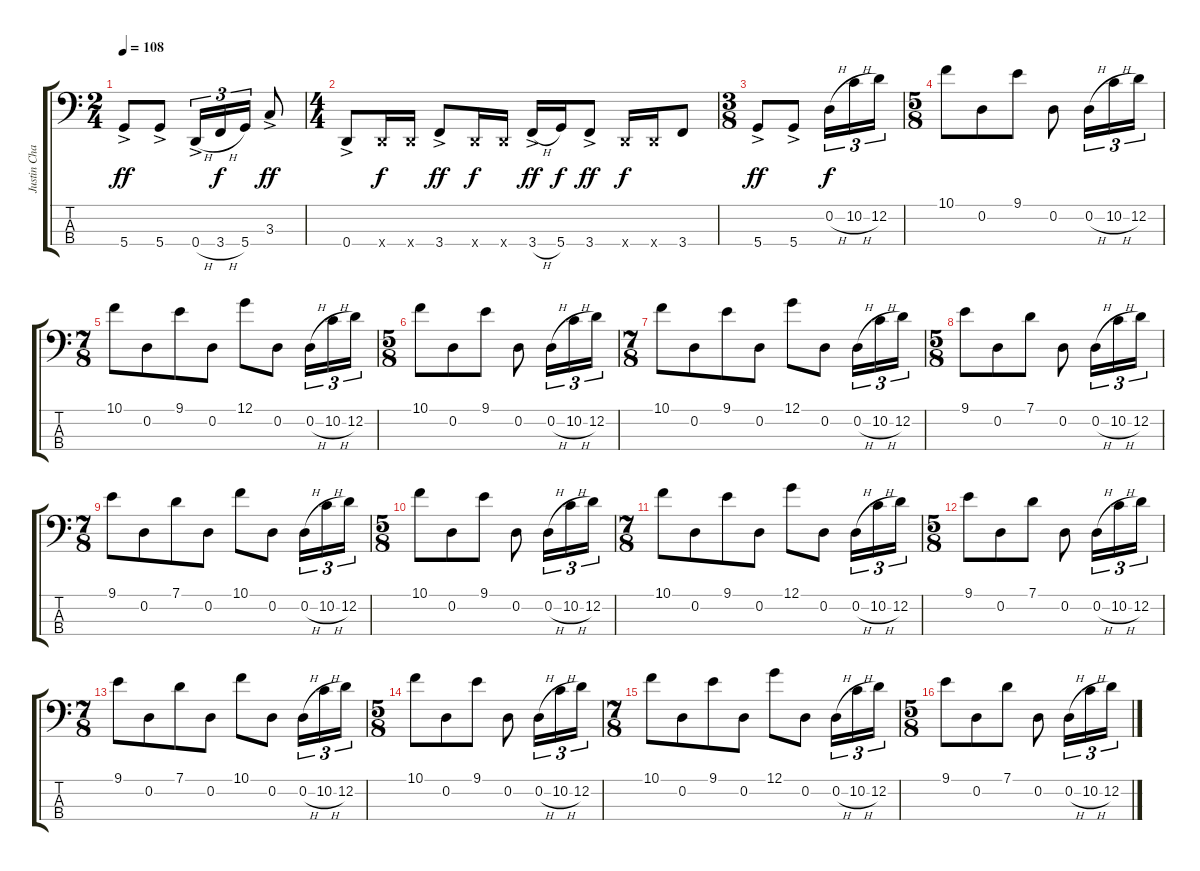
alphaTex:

\track ("Justin Chancellor" "Justin Cha") {instrument electricbasspick}
\staff {score tabs}
\tuning (G2 D2 A1 D1) {hide}
\ts (2 4)
\tempo 108
\clef f4
\ks c
5.4{ac}.8{dy ff} 5.4{ac}.8 0.4{h ac}.16{tu (3 2)} 3.4{h}.16{tu (3 2) dy f} 5.4.16{tu (3 2)} 3.3{ac}.8{dy ff} |
\ts (4 4)
0.4{ac}.8 0.4{x}.16{dy f} 0.4{x}.16 3.4{ac}.8{dy ff} 0.4{x}.16{dy f} 0.4{x}.16 3.4{h ac}.16{dy ff} 5.4.16{dy f} 3.4{ac}.8{dy ff} 0.4{x}.16{dy f} 0.4{x}.16 3.4.8 |
\ts (3 8)
5.4{ac}.8{dy ff} 5.4{ac}.8 0.2{h}.16{tu (3 2) dy f} 10.2{h}.16{tu (3 2)} 12.2.16{tu (3 2)} |
\ts (5 8)
10.1.8 0.2.8 9.1.8 0.2.8 0.2{h}.16{tu (3 2)} 10.2{h}.16{tu (3 2)} 12.2.16{tu (3 2)} |
\ts (7 8)
10.1.8 0.2.8 9.1.8 0.2.8 12.1.8 0.2.8 0.2{h}.16{tu (3 2)} 10.2{h}.16{tu (3 2)} 12.2.16{tu (3 2)} |
\ts (5 8)
10.1.8 0.2.8 9.1.8 0.2.8 0.2{h}.16{tu (3 2)} 10.2{h}.16{tu (3 2)} 12.2.16{tu (3 2)} |
\ts (7 8)
10.1.8 0.2.8 9.1.8 0.2.8 12.1.8 0.2.8 0.2{h}.16{tu (3 2)} 10.2{h}.16{tu (3 2)} 12.2.16{tu (3 2)} |
\ts (5 8)
9.1.8 0.2.8 7.1.8 0.2.8 0.2{h}.16{tu (3 2)} 10.2{h}.16{tu (3 2)} 12.2.16{tu (3 2)} |
\ts (7 8)
9.1.8 0.2.8 7.1.8 0.2.8 10.1.8 0.2.8 0.2{h}.16{tu (3 2)} 10.2{h}.16{tu (3 2)} 12.2.16{tu (3 2)} |
\ts (5 8)
10.1.8 0.2.8 9.1.8 0.2.8 0.2{h}.16{tu (3 2)} 10.2{h}.16{tu (3 2)} 12.2.16{tu (3 2)} |
\ts (7 8)
10.1.8 0.2.8 9.1.8 0.2.8 12.1.8 0.2.8 0.2{h}.16{tu (3 2)} 10.2{h}.16{tu (3 2)} 12.2.16{tu (3 2)} |
\ts (5 8)
9.1.8 0.2.8 7.1.8 0.2.8 0.2{h}.16{tu (3 2)} 10.2{h}.16{tu (3 2)} 12.2.16{tu (3 2)} |
\ts (7 8)
9.1.8 0.2.8 7.1.8 0.2.8 10.1.8 0.2.8 0.2{h}.16{tu (3 2)} 10.2{h}.16{tu (3 2)} 12.2.16{tu (3 2)} |
\ts (5 8)
10.1.8 0.2.8 9.1.8 0.2.8 0.2{h}.16{tu (3 2)} 10.2{h}.16{tu (3 2)} 12.2.16{tu (3 2)} |
\ts (7 8)
10.1.8 0.2.8 9.1.8 0.2.8 12.1.8 0.2.8 0.2{h}.16{tu (3 2)} 10.2{h}.16{tu (3 2)} 12.2.16{tu (3 2)} |
\ts (5 8)
9.1.8 0.2.8 7.1.8 0.2.8 0.2{h}.16{tu (3 2)} 10.2{h}.16{tu (3 2)} 12.2.16{tu (3 2)}
